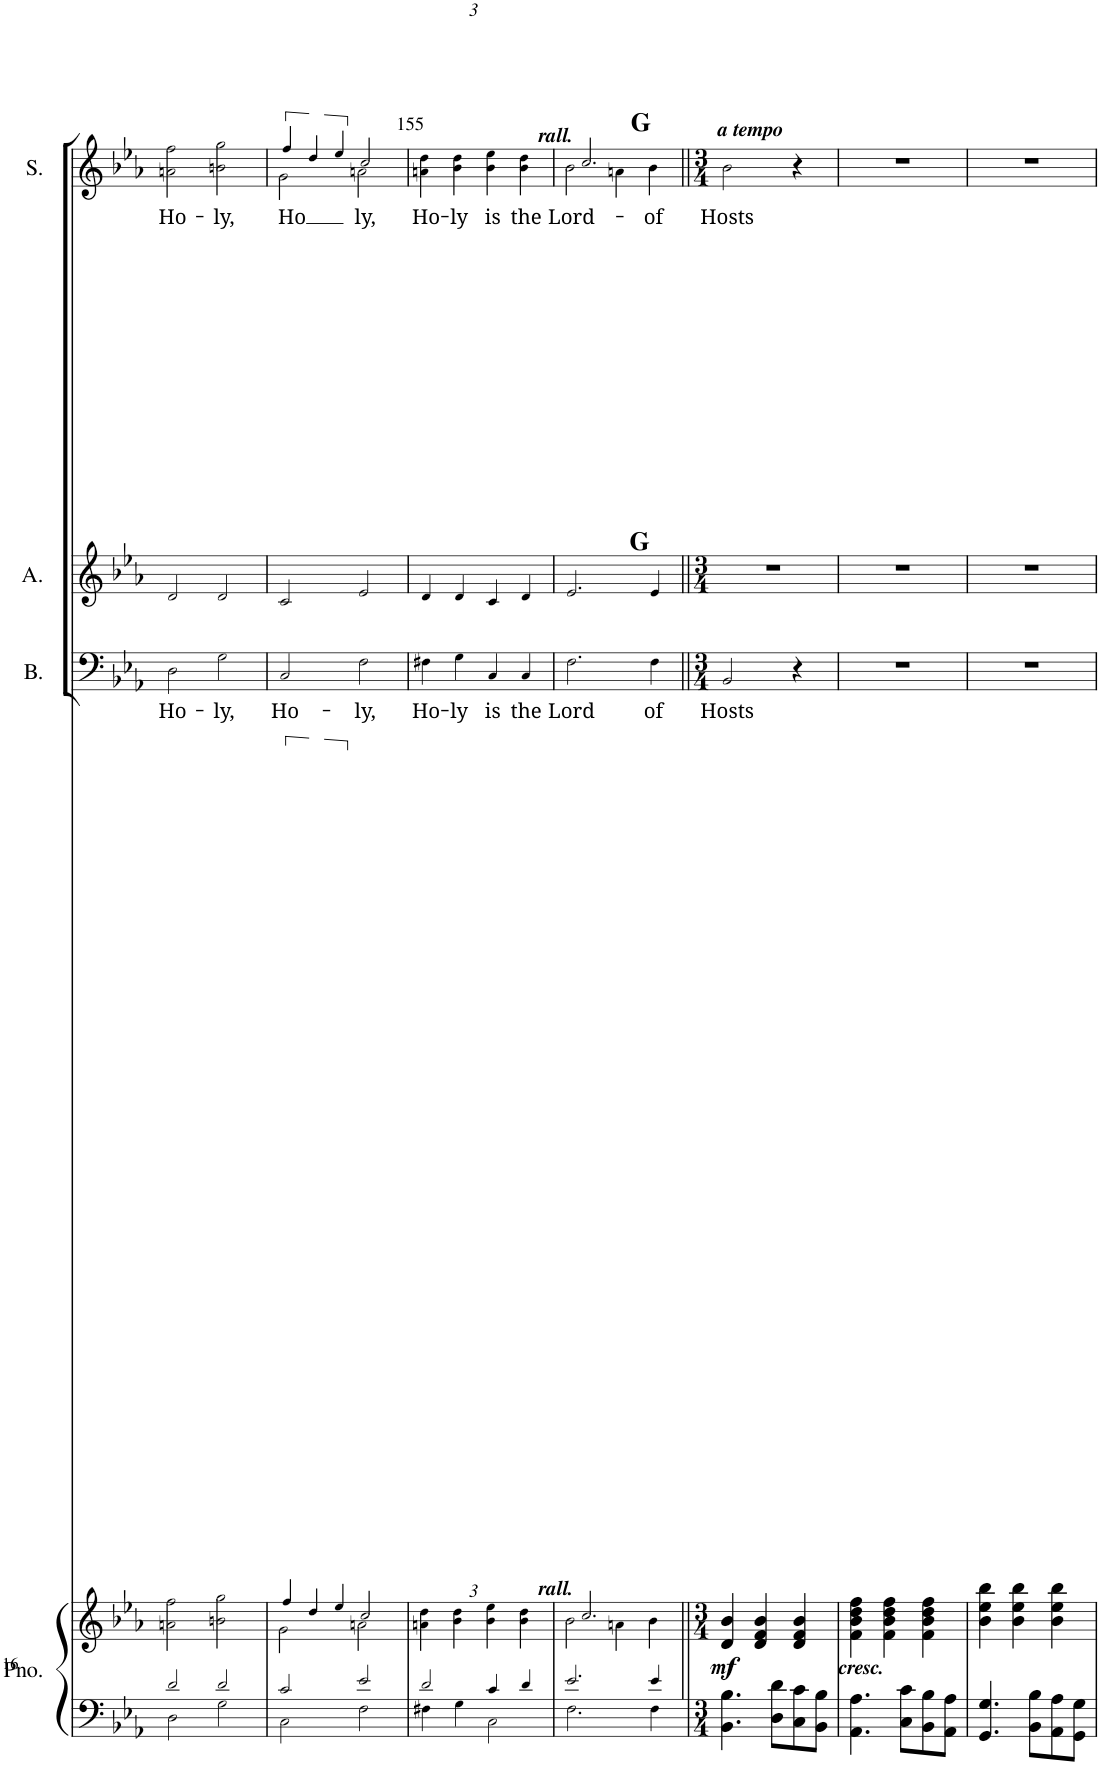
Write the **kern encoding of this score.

**kern	**kern	**dynam	**kern	**text	**kern	**kern	**text
*part4	*part4	*part4	*part3	*part3	*part2	*part1	*part1
*staff5	*staff4	*staff4/5	*staff3	*staff3	*staff2	*staff1	*staff1
*I"Piano	*	*	*I"Bass	*	*I"Alto	*I"Soprano	*
*I'Pno.	*	*	*I'B.	*	*I'A.	*I'S.	*
!!LO:PB:g=z
*clefF4	*clefG2	*	*clefF4	*	*clefG2	*clefG2	*
*k[b-e-a-]	*k[b-e-a-]	*	*k[b-e-a-]	*	*k[b-e-a-]	*k[b-e-a-]	*
*M2/2	*M2/2	*	*M2/2	*	*M2/2	*M2/2	*
=153	=153	=153	=153	=153	=153	=153	=153
*^	*	*	*	*	*	*	*
!	!	!	!	!	!LO:LY:b	!	!	!LO:LY:b
2d/	2D\	2an\ 2ff\	.	2D!\	Ho-	2d!/	2an!\ 2ff!\	Ho-
!	!	!	!	!	!LO:LY:b	!	!	!LO:LY:b
2d/	2G\	2bn\ 2gg\	.	2G!\	-ly,	2d!/	2bn!\ 2gg!\	-ly,
=154	=154	=154	=154	=154	=154	=154	=154	=154
*	*	*^	*	*	*	*	*	*
!	!	!	!	!	!	!LO:LY:b	!	!	!LO:LY:b
*	*	*	*	*	*	*	*	*^	*
2c/	2C\	6ff/	2g\	.	2C!/	Ho-	2c!/	6ff!/	2g!\	-Ho
.	.	6dd/	.	.	.	.	.	6dd!/	.	.
.	.	6ee-/	.	.	.	.	.	6ee-!/	.	.
!	!	!	!	!	!	!LO:LY:b	!	!	!	!LO:LY:b
2e-/	2F\	2cc/	2an\	.	2F!\	-ly,	2e-!/	2cc!/	2an!\	ly,
=155	=155	=155	=155	=155	=155	=155	=155	=155	=155	=155
!	!	!	!	!	!	!LO:LY:b	!	!	!	!LO:LY:b
*	*	*v	*v	*	*	*	*	*v	*v	*
2d/	4F#X\	4an\ 4dd\	.	4F#X!\	Ho-	4d!/	4an!\ 4dd!\	Ho-
!	!	!	!	!	!LO:LY:b	!	!	!LO:LY:b
.	4G\	4b-\ 4dd\	.	4G!\	-ly	4d!/	4b-!\ 4dd!\	-ly
!	!	!	!	!	!LO:LY:b	!	!	!LO:LY:b
4c/	2C\	4b-\ 4ee-\	.	4C!/	is	4c!/	4b-!\ 4ee-!\	is
!	!	!	!	!	!LO:LY:b	!	!	!LO:LY:b
4d/	.	4b-\ 4dd\	.	4C!/	the	4d!/	4b-!\ 4dd!\	the
=156	=156	=156	=156	=156	=156	=156	=156	=156
*	*	*^	*	*	*	*	*	*
!	!	!	!	!	!	!	!	!LO:TX:a:Bi:t=rall.	!
!	!	!LO:TX:a:Bi:t=rall.	!	!	!	!	!	!	!
!	!	!	!	!	!	!LO:LY:b	!	!	!LO:LY:b
*	*	*	*	*	*	*	*	*^	*
2.e-/	2.F\	2.cc/	2b-\	.	2.F!\	Lord	2.e-!/	2.cc!/	2b-!\	Lord-
.	.	.	4an\	.	.	.	.	.	4an!\	.
!	!	!	!	!	!	!LO:LY:b	!	!	!	!LO:LY:b
4e-/	4F\	4b-\	4ryy	.	4F!\	of	4e-!/	4b-!\	4ryy	-of
*v	*v	*	*	*	*	*	*	*v	*v	*
*	*v	*v	*	*	*	*	*	*
=157||	=157||	=157||	=157||	=157||	=157||	=157||	=157||
!!LO:REH:place=s1:a:B:cj:enc=none:fs=14:t=G
!!LO:REH:place=s1:b:B:cj:enc=none:fs=14:t=G
*M3/4	*M3/4	*	*M3/4	*	*M3/4	*M3/4	*
*^	*^	*	*	*	*	*^	*
!	!	!	!	!	!	!	!	!LO:TX:a:Bi:t=a tempo	!	!
!	!	!	!	!LO:DY:b	!	!LO:LY:b	!	!	!	!LO:LY:b
*v	*v	*	*	*	*	*	*	*v	*v	*
*	*v	*v	*	*	*	*	*	*
4.BB-\ 4.B-\	4d/ 4b-/	mf	2BB-!/	Hosts	2.r	2b-!\	Hosts
.	4d/ 4f/ 4b-/	.	.	.	.	.	.
8D\ 8d\L	.	.	.	.	.	.	.
8C\ 8c\	4d/ 4f/ 4b-/	.	4r	.	.	4r	.
8BB-\ 8B-\J	.	.	.	.	.	.	.
=158	=158	=158	=158	=158	=158	=158	=158
!	!LO:TX:b:Bi:t=cresc.	!	!	!	!	!	!
4.AA-\ 4.A-\	4f\ 4b-\ 4dd\ 4ff\	.	2.r	.	2.r	2.r	.
.	4f\ 4b-\ 4dd\ 4ff\	.	.	.	.	.	.
8C\ 8c\L	.	.	.	.	.	.	.
8BB-\ 8B-\	4f\ 4b-\ 4dd\ 4ff\	.	.	.	.	.	.
8AA-\ 8A-\J	.	.	.	.	.	.	.
=159	=159	=159	=159	=159	=159	=159	=159
4.GG/ 4.G/	4b-\ 4ee-\ 4bb-\	.	2.r	.	2.r	2.r	.
.	4b-\ 4ee-\ 4bb-\	.	.	.	.	.	.
8BB-\ 8B-\L	.	.	.	.	.	.	.
8AA-\ 8A-\	4b-\ 4ee-\ 4bb-\	.	.	.	.	.	.
8GG\ 8G\J	.	.	.	.	.	.	.
=	=	=	=	=	=	=	=
*-	*-	*-	*-	*-	*-	*-	*-
